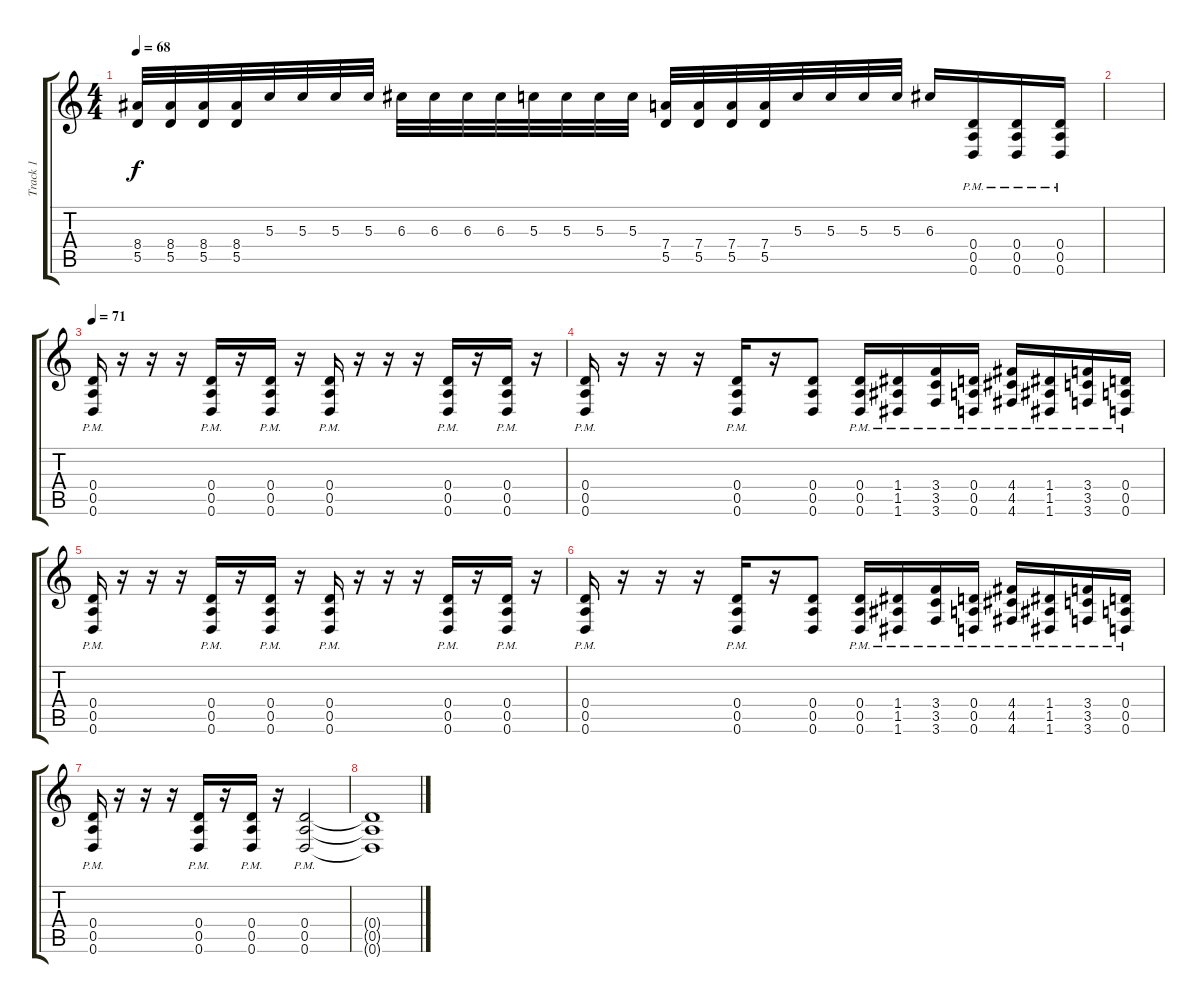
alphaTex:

\track ("Track 1" "Track 1") {instrument overdrivenguitar}
\staff {score tabs}
\tuning (E4 B3 G3 D3 A2 D2) {hide}
\ts (4 4)
\tempo 68
\clef g2
\ks c
(8.4 5.5).32{dy f} (8.4 5.5).32 (8.4 5.5).32 (8.4 5.5).32 5.3.32 5.3.32 5.3.32 5.3.32 6.3.32 6.3.32 6.3.32 6.3.32 5.3.32 5.3.32 5.3.32 5.3.32 (7.4 5.5).32 (7.4 5.5).32 (7.4 5.5).32 (7.4 5.5).32 5.3.32 5.3.32 5.3.32 5.3.32 6.3.16 (0.4{pm} 0.5{pm} 0.6{pm}).16 (0.4{pm} 0.5{pm} 0.6{pm}).16 (0.4{pm} 0.5{pm} 0.6{pm}).16 |
|
\tempo 71
(0.4{pm} 0.5{pm} 0.6{pm}).16 r.16 r.16 r.16 (0.4{pm} 0.5{pm} 0.6{pm}).16 r.16 (0.4{pm} 0.5{pm} 0.6{pm}).16 r.16 (0.4{pm} 0.5{pm} 0.6{pm}).16 r.16 r.16 r.16 (0.4{pm} 0.5{pm} 0.6{pm}).16 r.16 (0.4{pm} 0.5{pm} 0.6{pm}).16 r.16 |
(0.4{pm} 0.5{pm} 0.6{pm}).16 r.16 r.16 r.16 (0.4{pm} 0.5{pm} 0.6{pm}).16 r.16 (0.4 0.5 0.6).8 (0.4{pm} 0.5{pm} 0.6{pm}).16 (1.4{pm} 1.5{pm} 1.6{pm}).16 (3.4{pm} 3.5{pm} 3.6{pm}).16 (0.4{pm} 0.5{pm} 0.6{pm}).16 (4.4{pm} 4.5{pm} 4.6{pm}).16 (1.4{pm} 1.5{pm} 1.6{pm}).16 (3.4{pm} 3.5{pm} 3.6{pm}).16 (0.4{pm} 0.5{pm} 0.6{pm}).16 |
(0.4{pm} 0.5{pm} 0.6{pm}).16 r.16 r.16 r.16 (0.4{pm} 0.5{pm} 0.6{pm}).16 r.16 (0.4{pm} 0.5{pm} 0.6{pm}).16 r.16 (0.4{pm} 0.5{pm} 0.6{pm}).16 r.16 r.16 r.16 (0.4{pm} 0.5{pm} 0.6{pm}).16 r.16 (0.4{pm} 0.5{pm} 0.6{pm}).16 r.16 |
(0.4{pm} 0.5{pm} 0.6{pm}).16 r.16 r.16 r.16 (0.4{pm} 0.5{pm} 0.6{pm}).16 r.16 (0.4 0.5 0.6).8 (0.4{pm} 0.5{pm} 0.6{pm}).16 (1.4{pm} 1.5{pm} 1.6{pm}).16 (3.4{pm} 3.5{pm} 3.6{pm}).16 (0.4{pm} 0.5{pm} 0.6{pm}).16 (4.4{pm} 4.5{pm} 4.6{pm}).16 (1.4{pm} 1.5{pm} 1.6{pm}).16 (3.4{pm} 3.5{pm} 3.6{pm}).16 (0.4{pm} 0.5{pm} 0.6{pm}).16 |
(0.4{pm} 0.5{pm} 0.6{pm}).16 r.16 r.16 r.16 (0.4{pm} 0.5{pm} 0.6{pm}).16 r.16 (0.4{pm} 0.5{pm} 0.6{pm}).16 r.16 (0.4{pm} 0.5{pm} 0.6{pm}).2 |
(0.4{t} 0.5{t} 0.6{t}).1
